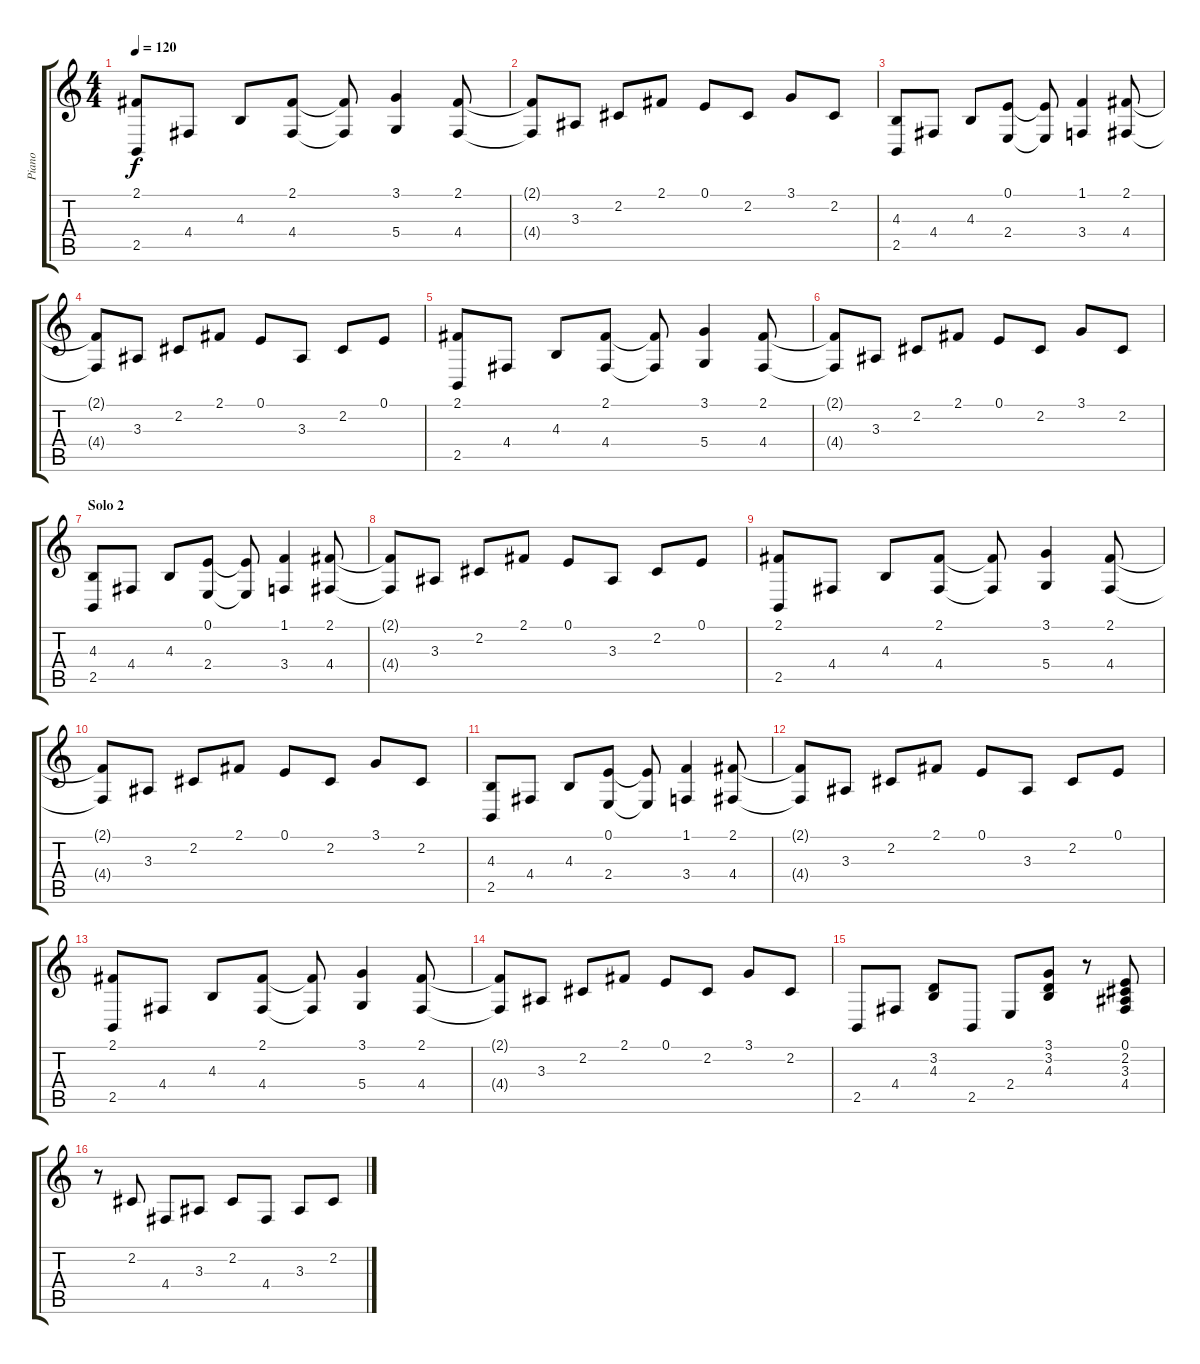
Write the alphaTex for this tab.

\track ("Piano" "Piano") {instrument brightacousticpiano}
\staff {score tabs}
\tuning (E4 B3 G3 D3 A2 E2) {hide}
\ts (4 4)
\tempo 120
\clef g2
\ks c
(2.1 2.5).8{dy f} 4.4.8 4.3.8 (2.1 4.4).8 (2.1{t} 4.4{t}).8 (3.1 5.4).4 (2.1 4.4).8 |
(2.1{t} 4.4{t}).8 3.3.8 2.2.8 2.1.8 0.1.8 2.2.8 3.1.8 2.2.8 |
(4.3 2.5).8 4.4.8 4.3.8 (0.1 2.4).8 (0.1{t} 2.4{t}).8 (1.1 3.4).4 (2.1 4.4).8 |
(2.1{t} 4.4{t}).8 3.3.8 2.2.8 2.1.8 0.1.8 3.3.8 2.2.8 0.1.8 |
(2.1 2.5).8 4.4.8 4.3.8 (2.1 4.4).8 (2.1{t} 4.4{t}).8 (3.1 5.4).4 (2.1 4.4).8 |
(2.1{t} 4.4{t}).8 3.3.8 2.2.8 2.1.8 0.1.8 2.2.8 3.1.8 2.2.8 |
\section ("" "Solo 2")
(4.3 2.5).8 4.4.8 4.3.8 (0.1 2.4).8 (0.1{t} 2.4{t}).8 (1.1 3.4).4 (2.1 4.4).8 |
(2.1{t} 4.4{t}).8 3.3.8 2.2.8 2.1.8 0.1.8 3.3.8 2.2.8 0.1.8 |
(2.1 2.5).8 4.4.8 4.3.8 (2.1 4.4).8 (2.1{t} 4.4{t}).8 (3.1 5.4).4 (2.1 4.4).8 |
(2.1{t} 4.4{t}).8 3.3.8 2.2.8 2.1.8 0.1.8 2.2.8 3.1.8 2.2.8 |
(4.3 2.5).8 4.4.8 4.3.8 (0.1 2.4).8 (0.1{t} 2.4{t}).8 (1.1 3.4).4 (2.1 4.4).8 |
(2.1{t} 4.4{t}).8 3.3.8 2.2.8 2.1.8 0.1.8 3.3.8 2.2.8 0.1.8 |
(2.1 2.5).8 4.4.8 4.3.8 (2.1 4.4).8 (2.1{t} 4.4{t}).8 (3.1 5.4).4 (2.1 4.4).8 |
(2.1{t} 4.4{t}).8 3.3.8 2.2.8 2.1.8 0.1.8 2.2.8 3.1.8 2.2.8 |
2.5.8 4.4.8 (3.2 4.3).8 2.5.8 2.4.8 (3.1 3.2 4.3).8 r.8 (0.1 2.2 3.3 4.4).8 |
r.8 2.2.8 4.4.8 3.3.8 2.2.8 4.4.8 3.3.8 2.2.8
